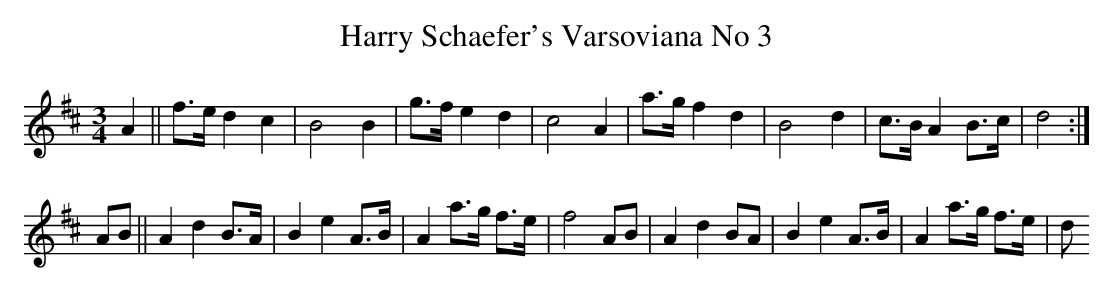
X:1
T:Harry Schaefer's Varsoviana No 3
M:3/4
L:1/8
K:D
A2||f>e d2 c2|B4 B2|g>f e2 d2|c4 A2|a>g f2 d2|B4 d2|c>B A2 B>c|d4:|
AB||A2 d2 B>A|B2 e2 A>B|A2 a>g f>e|f4 AB|A2 d2 BA|B2 e2 A>B|A2 a>g f>e|d
4:|
